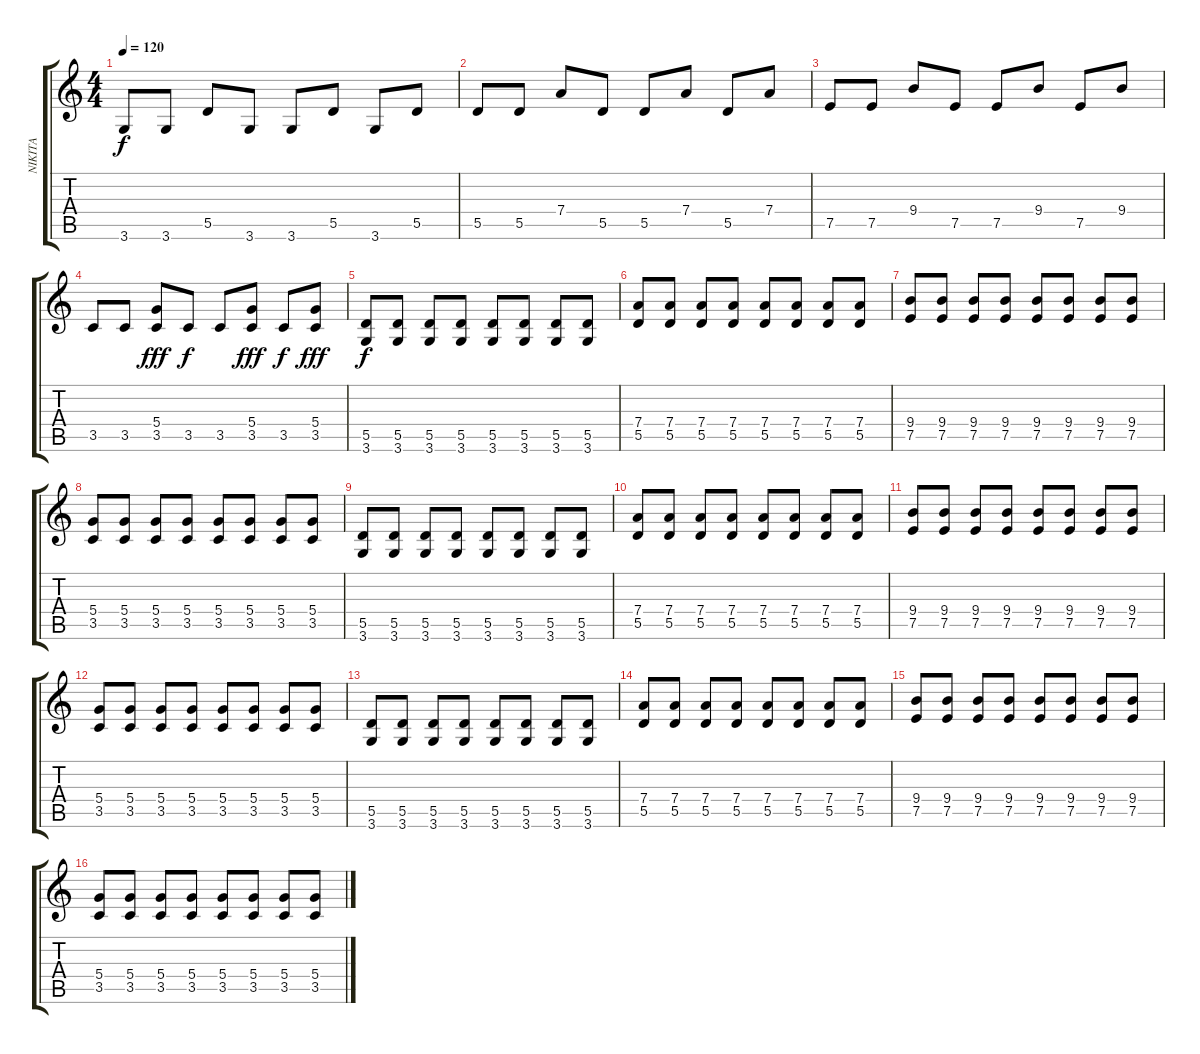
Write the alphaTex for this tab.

\track ("NIKITA" "NIKITA") {instrument distortionguitar}
\staff {score tabs}
\tuning (E4 B3 G3 D3 A2 E2) {hide}
\ts (4 4)
\tempo 120
\clef g2
\ks c
3.6.8{dy f} 3.6.8 5.5.8 3.6.8 3.6.8 5.5.8 3.6.8 5.5.8 |
5.5.8 5.5.8 7.4.8 5.5.8 5.5.8 7.4.8 5.5.8 7.4.8 |
7.5.8 7.5.8 9.4.8 7.5.8 7.5.8 9.4.8 7.5.8 9.4.8 |
3.5.8 3.5.8 (5.4 3.5).8{dy fff} 3.5.8{dy f} 3.5.8 (5.4 3.5).8{dy fff} 3.5.8{dy f} (5.4 3.5).8{dy fff} |
(5.5 3.6).8{dy f} (5.5 3.6).8 (5.5 3.6).8 (5.5 3.6).8 (5.5 3.6).8 (5.5 3.6).8 (5.5 3.6).8 (5.5 3.6).8 |
(7.4 5.5).8 (7.4 5.5).8 (7.4 5.5).8 (7.4 5.5).8 (7.4 5.5).8 (7.4 5.5).8 (7.4 5.5).8 (7.4 5.5).8 |
(9.4 7.5).8 (9.4 7.5).8 (9.4 7.5).8 (9.4 7.5).8 (9.4 7.5).8 (9.4 7.5).8 (9.4 7.5).8 (9.4 7.5).8 |
(5.4 3.5).8 (5.4 3.5).8 (5.4 3.5).8 (5.4 3.5).8 (5.4 3.5).8 (5.4 3.5).8 (5.4 3.5).8 (5.4 3.5).8 |
(5.5 3.6).8 (5.5 3.6).8 (5.5 3.6).8 (5.5 3.6).8 (5.5 3.6).8 (5.5 3.6).8 (5.5 3.6).8 (5.5 3.6).8 |
(7.4 5.5).8 (7.4 5.5).8 (7.4 5.5).8 (7.4 5.5).8 (7.4 5.5).8 (7.4 5.5).8 (7.4 5.5).8 (7.4 5.5).8 |
(9.4 7.5).8 (9.4 7.5).8 (9.4 7.5).8 (9.4 7.5).8 (9.4 7.5).8 (9.4 7.5).8 (9.4 7.5).8 (9.4 7.5).8 |
(5.4 3.5).8 (5.4 3.5).8 (5.4 3.5).8 (5.4 3.5).8 (5.4 3.5).8 (5.4 3.5).8 (5.4 3.5).8 (5.4 3.5).8 |
(5.5 3.6).8 (5.5 3.6).8 (5.5 3.6).8 (5.5 3.6).8 (5.5 3.6).8 (5.5 3.6).8 (5.5 3.6).8 (5.5 3.6).8 |
(7.4 5.5).8 (7.4 5.5).8 (7.4 5.5).8 (7.4 5.5).8 (7.4 5.5).8 (7.4 5.5).8 (7.4 5.5).8 (7.4 5.5).8 |
(9.4 7.5).8 (9.4 7.5).8 (9.4 7.5).8 (9.4 7.5).8 (9.4 7.5).8 (9.4 7.5).8 (9.4 7.5).8 (9.4 7.5).8 |
(5.4 3.5).8 (5.4 3.5).8 (5.4 3.5).8 (5.4 3.5).8 (5.4 3.5).8 (5.4 3.5).8 (5.4 3.5).8 (5.4 3.5).8
